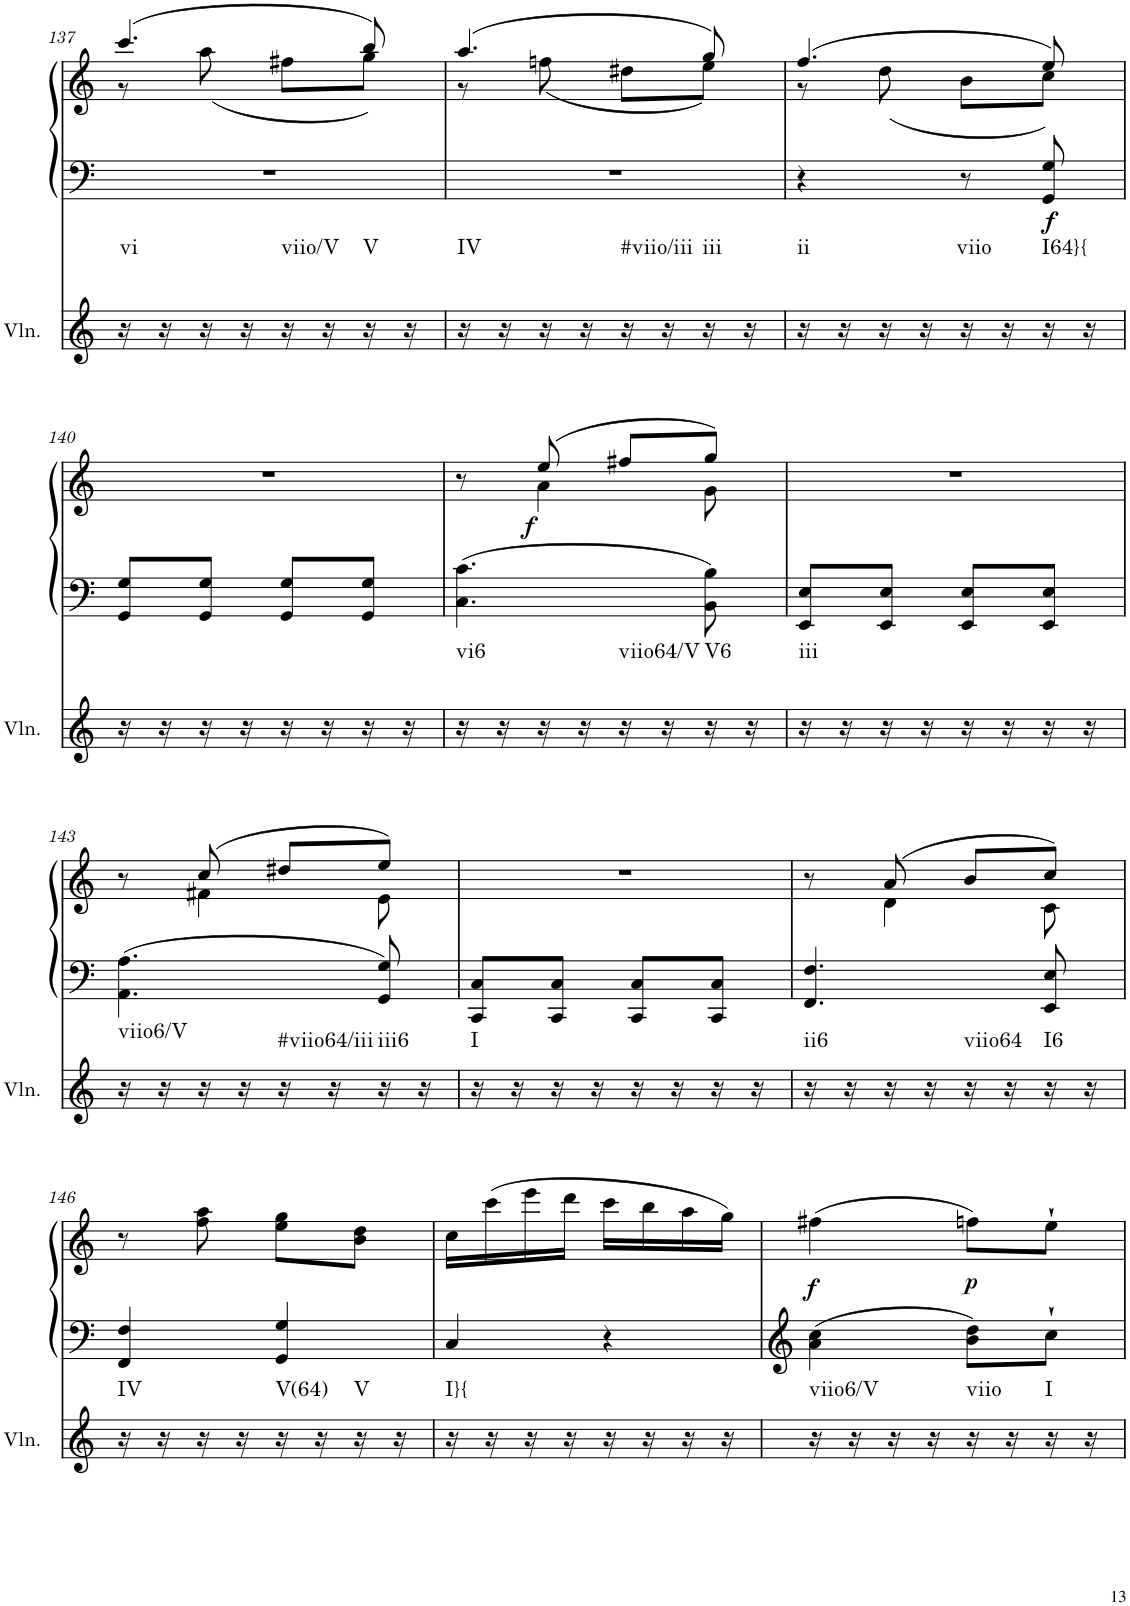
**kern	**harte	**kern	**kern	**dynam
*part2	*part2	*part1	*part1	*part1
*staff3	*	*staff2	*staff1	*staff1/2
*I"Violin	*	*I"Klavier linke Hand	*	*
*I'Vln.	*	*	*	*
!!LO:PB:g=z
*clefG2	*	*clefG2	*clefF4	*
*k[]	*	*k[]	*k[]	*
*M2/4	*	*M2/4	*M2/4	*
=137	=137	=137	=137	=137
*	*	*	*^	*
!	!LO:H:kt=vi	!	!	!	!
16r	N	2r	(4.ccc/	8r	.
16r	.	.	.	.	.
16r	.	.	.	(8aa\	.
16r	.	.	.	.	.
!	!LO:H:kt=viio/V	!	!	!	!
16r	N	.	.	8ff#X\L	.
16r	.	.	.	.	.
!	!LO:H:kt=V	!	!	!	!
16r	N	.	8bb/)	8gg\J)	.
16r	.	.	.	.	.
=138	=138	=138	=138	=138	=138
!	!LO:H:kt=IV	!	!	!	!
16r	N	2r	(4.aa/	8r	.
16r	.	.	.	.	.
16r	.	.	.	(8ffn\	.
16r	.	.	.	.	.
!	!LO:H:kt=#viio/iii	!	!	!	!
16r	N	.	.	8dd#X\L	.
16r	.	.	.	.	.
!	!LO:H:kt=iii	!	!	!	!
16r	N	.	8gg/)	8ee\J)	.
16r	.	.	.	.	.
=139	=139	=139	=139	=139	=139
!	!LO:H:kt=ii	!	!	!	!
16r	N	4r	(4.ff/	8r	.
16r	.	.	.	.	.
16r	.	.	.	(8dd\	.
16r	.	.	.	.	.
!	!LO:H:kt=viio	!	!	!	!
16r	N	8r	.	8b\L	.
16r	.	.	.	.	.
!	!LO:H:kt=I64}{	!	!	!	!LO:DY:b=2
16r	N	8GG/ 8G/	8ee/)	8cc\J)	f
16r	.	.	.	.	.
*	*	*	*v	*v	*
!!LO:LB:g=z
=140	=140	=140	=140	=140
16r	.	8GG/ 8G/L	2r	.
16r	.	.	.	.
16r	.	8GG/ 8G/J	.	.
16r	.	.	.	.
16r	.	8GG/ 8G/L	.	.
16r	.	.	.	.
16r	.	8GG/ 8G/J	.	.
16r	.	.	.	.
=141	=141	=141	=141	=141
*	*	*	*^	*
!	!LO:H:kt=vi6	!	!	!	!
16r	N	4.C\ 4.c\	8r	8ryy	.
16r	.	.	.	.	.
!	!	!	!	!	!LO:DY:b
16r	.	.	(8ee/	4a\	f
16r	.	.	.	.	.
!	!LO:H:kt=viio64/V	!	!	!	!
16r	N	.	8ff#X/L	.	.
16r	.	.	.	.	.
!	!LO:H:kt=V6	!	!	!	!
16r	N	8BB\ 8B\	8gg/J)	8g\	.
16r	.	.	.	.	.
*	*	*	*v	*v	*
=142	=142	=142	=142	=142
!	!LO:H:kt=iii	!	!	!
16r	N	8EE/ 8E/L	2r	.
16r	.	.	.	.
16r	.	8EE/ 8E/J	.	.
16r	.	.	.	.
16r	.	8EE/ 8E/L	.	.
16r	.	.	.	.
16r	.	8EE/ 8E/J	.	.
16r	.	.	.	.
!!LO:LB:g=z
=143	=143	=143	=143	=143
*	*	*	*^	*
!	!LO:H:kt=viio6/V	!	!	!	!
16r	N	4.AA\ 4.A\	8r	8ryy	.
16r	.	.	.	.	.
16r	.	.	(8cc/	4f#X\	.
16r	.	.	.	.	.
!	!LO:H:kt=#viio64/iii	!	!	!	!
16r	N	.	8dd#X/L	.	.
16r	.	.	.	.	.
!	!LO:H:kt=iii6	!	!	!	!
16r	N	8GG/ 8G/	8ee/J)	8e\	.
16r	.	.	.	.	.
*	*	*	*v	*v	*
=144	=144	=144	=144	=144
!	!LO:H:kt=I	!	!	!
16r	N	8CC/ 8C/L	2r	.
16r	.	.	.	.
16r	.	8CC/ 8C/J	.	.
16r	.	.	.	.
16r	.	8CC/ 8C/L	.	.
16r	.	.	.	.
16r	.	8CC/ 8C/J	.	.
16r	.	.	.	.
=145	=145	=145	=145	=145
*	*	*	*^	*
!	!LO:H:kt=ii6	!	!	!	!
16r	N	4.FF/ 4.F/	8r	8ryy	.
16r	.	.	.	.	.
16r	.	.	(8a/	4d\	.
16r	.	.	.	.	.
!	!LO:H:kt=viio64	!	!	!	!
16r	N	.	8b/L	.	.
16r	.	.	.	.	.
!	!LO:H:kt=I6	!	!	!	!
16r	N	8EE/ 8E/	8cc/J)	8c\	.
16r	.	.	.	.	.
*	*	*	*v	*v	*
!!LO:LB:g=z
=146	=146	=146	=146	=146
!	!LO:H:kt=IV	!	!	!
16r	N	4FF/ 4F/	8r	.
16r	.	.	.	.
16r	.	.	8ff\ 8aa\	.
16r	.	.	.	.
!	!LO:H:kt=V(64)	!	!	!
16r	N	4GG/ 4G/	8ee\ 8gg\L	.
16r	.	.	.	.
!	!LO:H:kt=V	!	!	!
16r	N	.	8b\ 8dd\J	.
16r	.	.	.	.
=147	=147	=147	=147	=147
!	!LO:H:kt=I}{	!	!	!
16r	N	4C/	16cc\LL	.
16r	.	.	(16ccc\	.
16r	.	.	16eee\	.
16r	.	.	16ddd\JJ	.
16r	.	4r	16ccc\LL	.
16r	.	.	16bb\	.
16r	.	.	16aa\	.
16r	.	.	16gg\JJ)	.
=148	=148	=148	=148	=148
!	!LO:H:kt=viio6/V	!	!	!LO:DY:b
16r	N	4a\ 4cc\	(4ff#X\	f
16r	.	.	.	.
16r	.	.	.	.
16r	.	.	.	.
!	!LO:H:kt=viio	!	!	!LO:DY:b
16r	N	8b\ 8dd\L	8ffn\L)	p
16r	.	.	.	.
!	!LO:H:kt=I	!	!	!
16r	N	8cc`\J	8ee`\J	.
16r	.	.	.	.
=	=	=	=	=
*-	*-	*-	*-	*-
